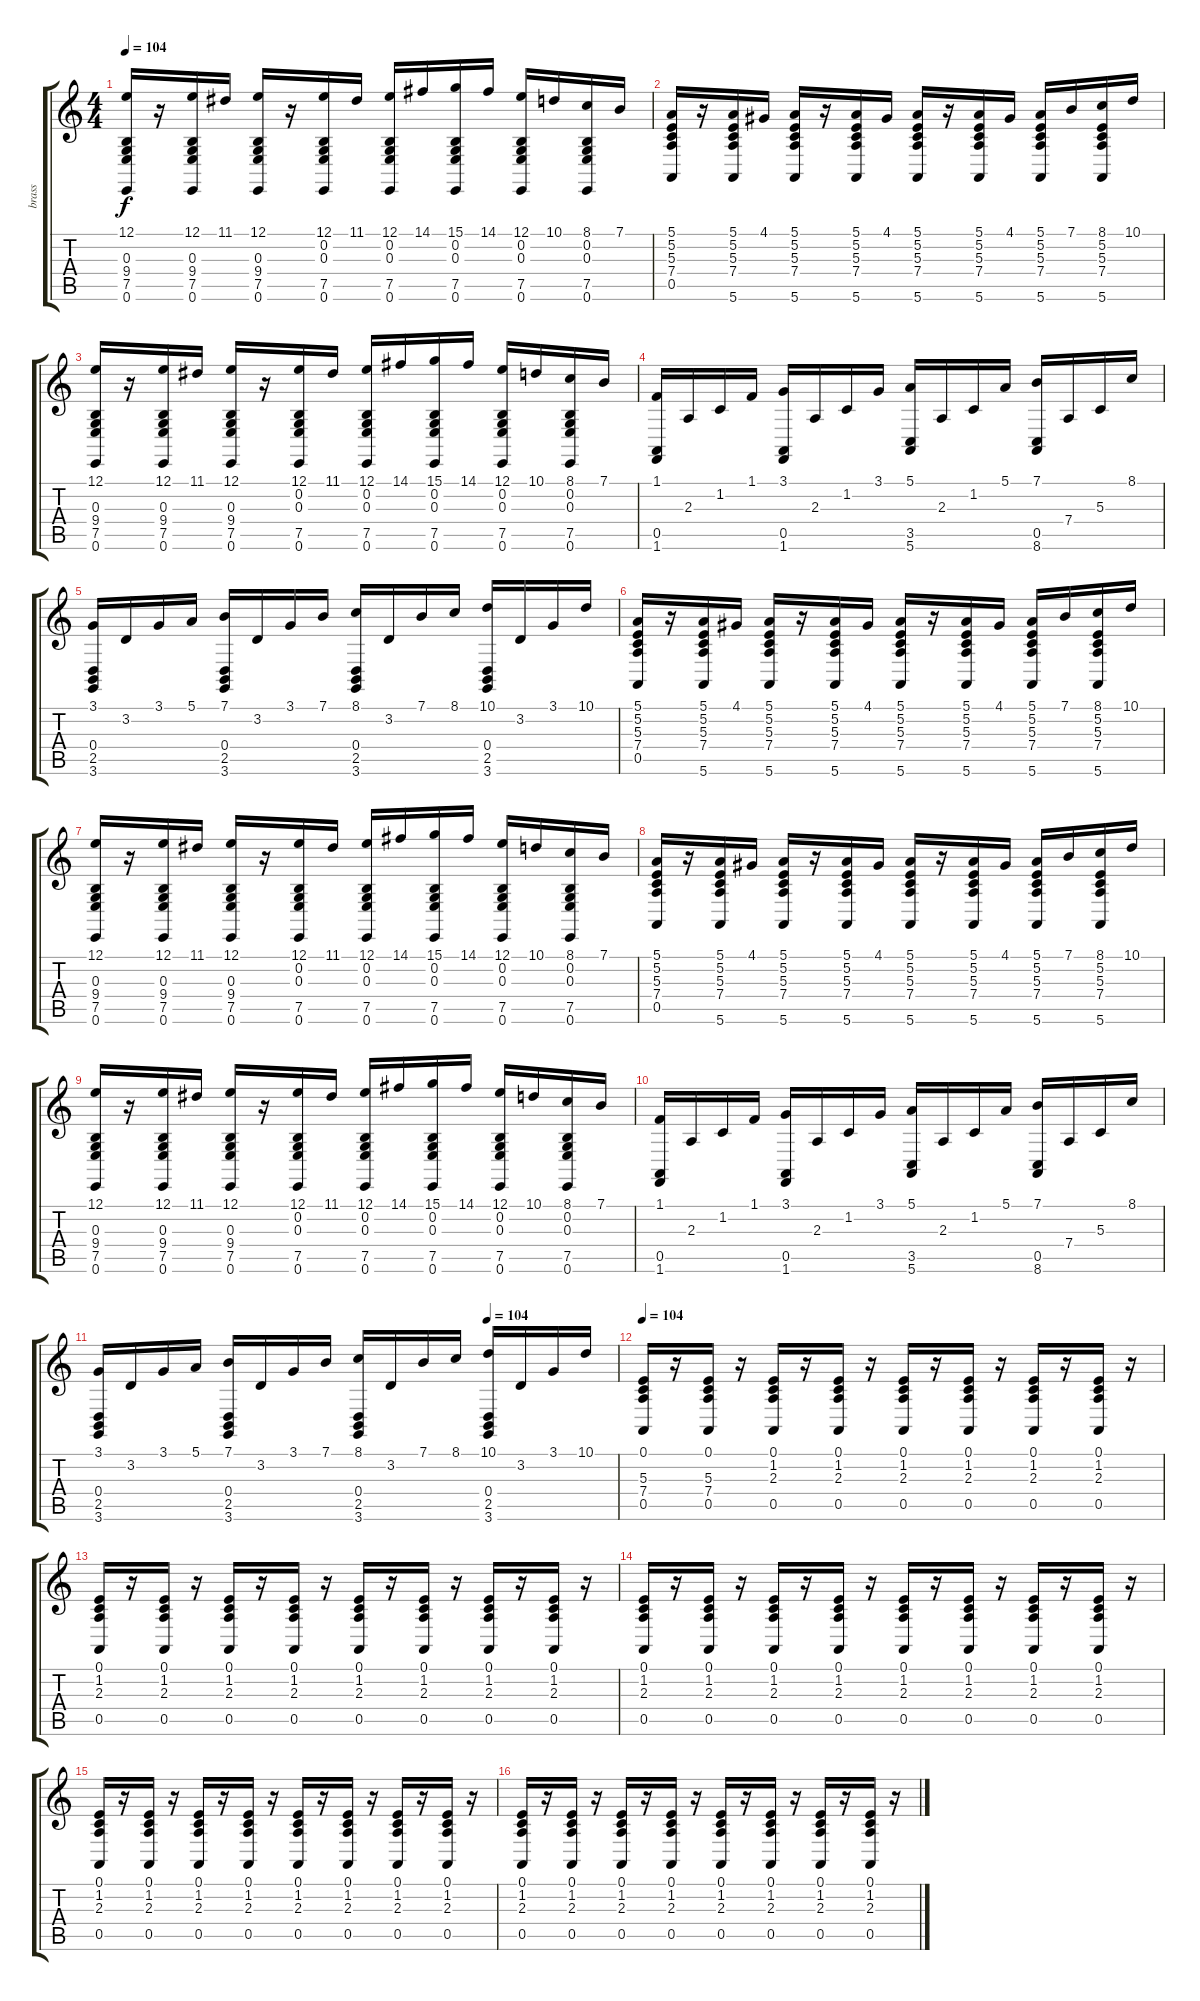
\track ("brass" "brass") {instrument stringensemble1}
\staff {score tabs}
\tuning (E4 B3 G3 D3 A2 E2) {hide}
\ts (4 4)
\tempo 104
\clef g2
\ks c
(12.1 0.3 9.4 7.5 0.6).16{dy f} r.16 (12.1 0.3 9.4 7.5 0.6).16 11.1.16 (12.1 0.3 9.4 7.5 0.6).16 r.16 (12.1 0.2 0.3 7.5 0.6).16 11.1.16 (12.1 0.2 0.3 7.5 0.6).16 14.1.16 (15.1 0.2 0.3 7.5 0.6).16 14.1.16 (12.1 0.2 0.3 7.5 0.6).16 10.1.16 (8.1 0.2 0.3 7.5 0.6).16 7.1.16 |
(5.1 5.2 5.3 7.4 0.5).16 r.16 (5.1 5.2 5.3 7.4 5.6).16 4.1.16 (5.1 5.2 5.3 7.4 5.6).16 r.16 (5.1 5.2 5.3 7.4 5.6).16 4.1.16 (5.1 5.2 5.3 7.4 5.6).16 r.16 (5.1 5.2 5.3 7.4 5.6).16 4.1.16 (5.1 5.2 5.3 7.4 5.6).16 7.1.16 (8.1 5.2 5.3 7.4 5.6).16 10.1.16 |
(12.1 0.3 9.4 7.5 0.6).16 r.16 (12.1 0.3 9.4 7.5 0.6).16 11.1.16 (12.1 0.3 9.4 7.5 0.6).16 r.16 (12.1 0.2 0.3 7.5 0.6).16 11.1.16 (12.1 0.2 0.3 7.5 0.6).16 14.1.16 (15.1 0.2 0.3 7.5 0.6).16 14.1.16 (12.1 0.2 0.3 7.5 0.6).16 10.1.16 (8.1 0.2 0.3 7.5 0.6).16 7.1.16 |
(1.1 0.5 1.6).16 2.3.16 1.2.16 1.1.16 (3.1 0.5 1.6).16 2.3.16 1.2.16 3.1.16 (5.1 3.5 5.6).16 2.3.16 1.2.16 5.1.16 (7.1 0.5 8.6).16 7.4.16 5.3.16 8.1.16 |
(3.1 0.4 2.5 3.6).16 3.2.16 3.1.16 5.1.16 (7.1 0.4 2.5 3.6).16 3.2.16 3.1.16 7.1.16 (8.1 0.4 2.5 3.6).16 3.2.16 7.1.16 8.1.16 (10.1 0.4 2.5 3.6).16 3.2.16 3.1.16 10.1.16 |
(5.1 5.2 5.3 7.4 0.5).16 r.16 (5.1 5.2 5.3 7.4 5.6).16 4.1.16 (5.1 5.2 5.3 7.4 5.6).16 r.16 (5.1 5.2 5.3 7.4 5.6).16 4.1.16 (5.1 5.2 5.3 7.4 5.6).16 r.16 (5.1 5.2 5.3 7.4 5.6).16 4.1.16 (5.1 5.2 5.3 7.4 5.6).16 7.1.16 (8.1 5.2 5.3 7.4 5.6).16 10.1.16 |
(12.1 0.3 9.4 7.5 0.6).16 r.16 (12.1 0.3 9.4 7.5 0.6).16 11.1.16 (12.1 0.3 9.4 7.5 0.6).16 r.16 (12.1 0.2 0.3 7.5 0.6).16 11.1.16 (12.1 0.2 0.3 7.5 0.6).16 14.1.16 (15.1 0.2 0.3 7.5 0.6).16 14.1.16 (12.1 0.2 0.3 7.5 0.6).16 10.1.16 (8.1 0.2 0.3 7.5 0.6).16 7.1.16 |
(5.1 5.2 5.3 7.4 0.5).16 r.16 (5.1 5.2 5.3 7.4 5.6).16 4.1.16 (5.1 5.2 5.3 7.4 5.6).16 r.16 (5.1 5.2 5.3 7.4 5.6).16 4.1.16 (5.1 5.2 5.3 7.4 5.6).16 r.16 (5.1 5.2 5.3 7.4 5.6).16 4.1.16 (5.1 5.2 5.3 7.4 5.6).16 7.1.16 (8.1 5.2 5.3 7.4 5.6).16 10.1.16 |
(12.1 0.3 9.4 7.5 0.6).16 r.16 (12.1 0.3 9.4 7.5 0.6).16 11.1.16 (12.1 0.3 9.4 7.5 0.6).16 r.16 (12.1 0.2 0.3 7.5 0.6).16 11.1.16 (12.1 0.2 0.3 7.5 0.6).16 14.1.16 (15.1 0.2 0.3 7.5 0.6).16 14.1.16 (12.1 0.2 0.3 7.5 0.6).16 10.1.16 (8.1 0.2 0.3 7.5 0.6).16 7.1.16 |
(1.1 0.5 1.6).16 2.3.16 1.2.16 1.1.16 (3.1 0.5 1.6).16 2.3.16 1.2.16 3.1.16 (5.1 3.5 5.6).16 2.3.16 1.2.16 5.1.16 (7.1 0.5 8.6).16 7.4.16 5.3.16 8.1.16 |
\tempo (104 0.75)
(3.1 0.4 2.5 3.6).16 3.2.16 3.1.16 5.1.16 (7.1 0.4 2.5 3.6).16 3.2.16 3.1.16 7.1.16 (8.1 0.4 2.5 3.6).16 3.2.16 7.1.16 8.1.16 (10.1 0.4 2.5 3.6).16 3.2.16 3.1.16 10.1.16 |
\tempo 104
(0.1 5.3 7.4 0.5).16 r.16 (0.1 5.3 7.4 0.5).16 r.16 (0.1 1.2 2.3 0.5).16 r.16 (0.1 1.2 2.3 0.5).16 r.16 (0.1 1.2 2.3 0.5).16 r.16 (0.1 1.2 2.3 0.5).16 r.16 (0.1 1.2 2.3 0.5).16 r.16 (0.1 1.2 2.3 0.5).16 r.16 |
(0.1 1.2 2.3 0.5).16 r.16 (0.1 1.2 2.3 0.5).16 r.16 (0.1 1.2 2.3 0.5).16 r.16 (0.1 1.2 2.3 0.5).16 r.16 (0.1 1.2 2.3 0.5).16 r.16 (0.1 1.2 2.3 0.5).16 r.16 (0.1 1.2 2.3 0.5).16 r.16 (0.1 1.2 2.3 0.5).16 r.16 |
(0.1 1.2 2.3 0.5).16 r.16 (0.1 1.2 2.3 0.5).16 r.16 (0.1 1.2 2.3 0.5).16 r.16 (0.1 1.2 2.3 0.5).16 r.16 (0.1 1.2 2.3 0.5).16 r.16 (0.1 1.2 2.3 0.5).16 r.16 (0.1 1.2 2.3 0.5).16 r.16 (0.1 1.2 2.3 0.5).16 r.16 |
(0.1 1.2 2.3 0.5).16 r.16 (0.1 1.2 2.3 0.5).16 r.16 (0.1 1.2 2.3 0.5).16 r.16 (0.1 1.2 2.3 0.5).16 r.16 (0.1 1.2 2.3 0.5).16 r.16 (0.1 1.2 2.3 0.5).16 r.16 (0.1 1.2 2.3 0.5).16 r.16 (0.1 1.2 2.3 0.5).16 r.16 |
(0.1 1.2 2.3 0.5).16 r.16 (0.1 1.2 2.3 0.5).16 r.16 (0.1 1.2 2.3 0.5).16 r.16 (0.1 1.2 2.3 0.5).16 r.16 (0.1 1.2 2.3 0.5).16 r.16 (0.1 1.2 2.3 0.5).16 r.16 (0.1 1.2 2.3 0.5).16 r.16 (0.1 1.2 2.3 0.5).16 r.16
